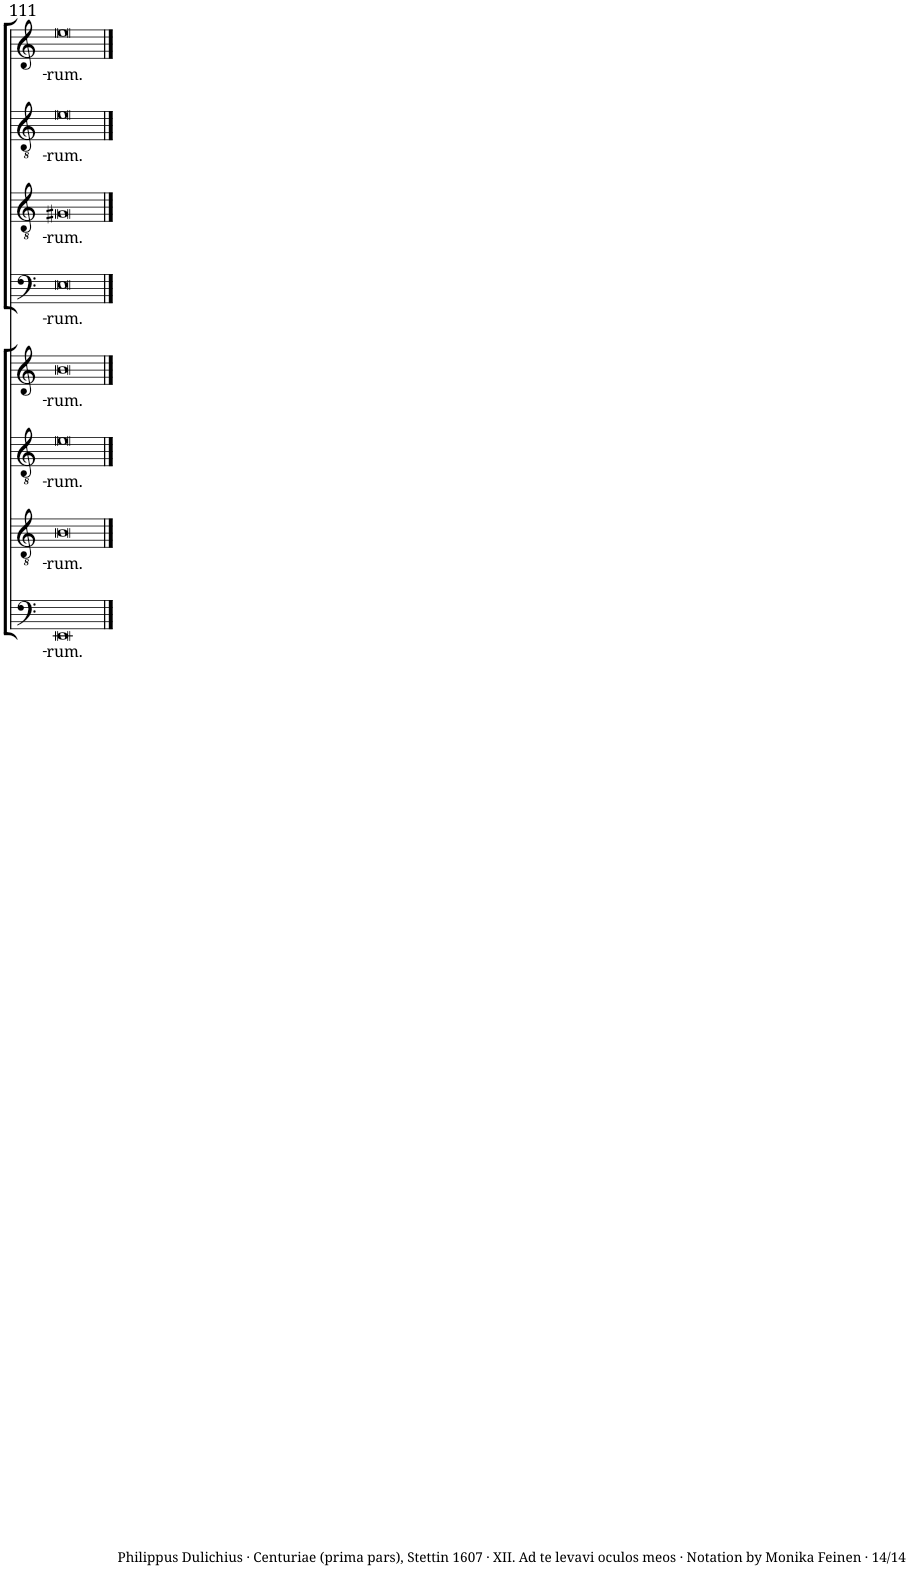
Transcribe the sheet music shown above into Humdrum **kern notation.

**kern	**text	**kern	**text	**kern	**text	**kern	**text	**kern	**text	**kern	**text	**kern	**text	**kern	**text
*part8	*part8	*part7	*part7	*part6	*part6	*part5	*part5	*part4	*part4	*part3	*part3	*part2	*part2	*part1	*part1
*staff8	*staff8	*staff7	*staff7	*staff6	*staff6	*staff5	*staff5	*staff4	*staff4	*staff3	*staff3	*staff2	*staff2	*staff1	*staff1
*I"Basis.	*	*I"Tenor.	*	*I"Altus.	*	*I"Discantus.	*	*I"Quinta vox.	*	*I"Sexta vox.	*	*I"Septima vox.	*	*I"Octava vox.	*
!!LO:PB:g=z
*clefF4	*	*clefGv2	*	*clefGv2	*	*clefG2	*	*clefF4	*	*clefGv2	*	*clefGv2	*	*clefG2	*
*k[]	*	*k[]	*	*k[]	*	*k[]	*	*k[]	*	*k[]	*	*k[]	*	*k[]	*
*M4/2	*	*M4/2	*	*M4/2	*	*M4/2	*	*M4/2	*	*M4/2	*	*M4/2	*	*M4/2	*
*met(c)	*	*met(c)	*	*met(c)	*	*met(c)	*	*met(c)	*	*met(c)	*	*met(c)	*	*met(c)	*
=111	=111	=111	=111	=111	=111	=111	=111	=111	=111	=111	=111	=111	=111	=111	=111
!	!LO:LY:b	!	!LO:LY:b	!	!LO:LY:b	!	!LO:LY:b	!	!LO:LY:b	!	!LO:LY:b	!	!LO:LY:b	!	!LO:LY:b
0EE	-rum.	0B	-rum.	0e	-rum.	0b	-rum.	0E	-rum.	0G#X	-rum.	0e	-rum.	0ee	-rum.
==	==	==	==	==	==	==	==	==	==	==	==	==	==	==	==
*-	*-	*-	*-	*-	*-	*-	*-	*-	*-	*-	*-	*-	*-	*-	*-
